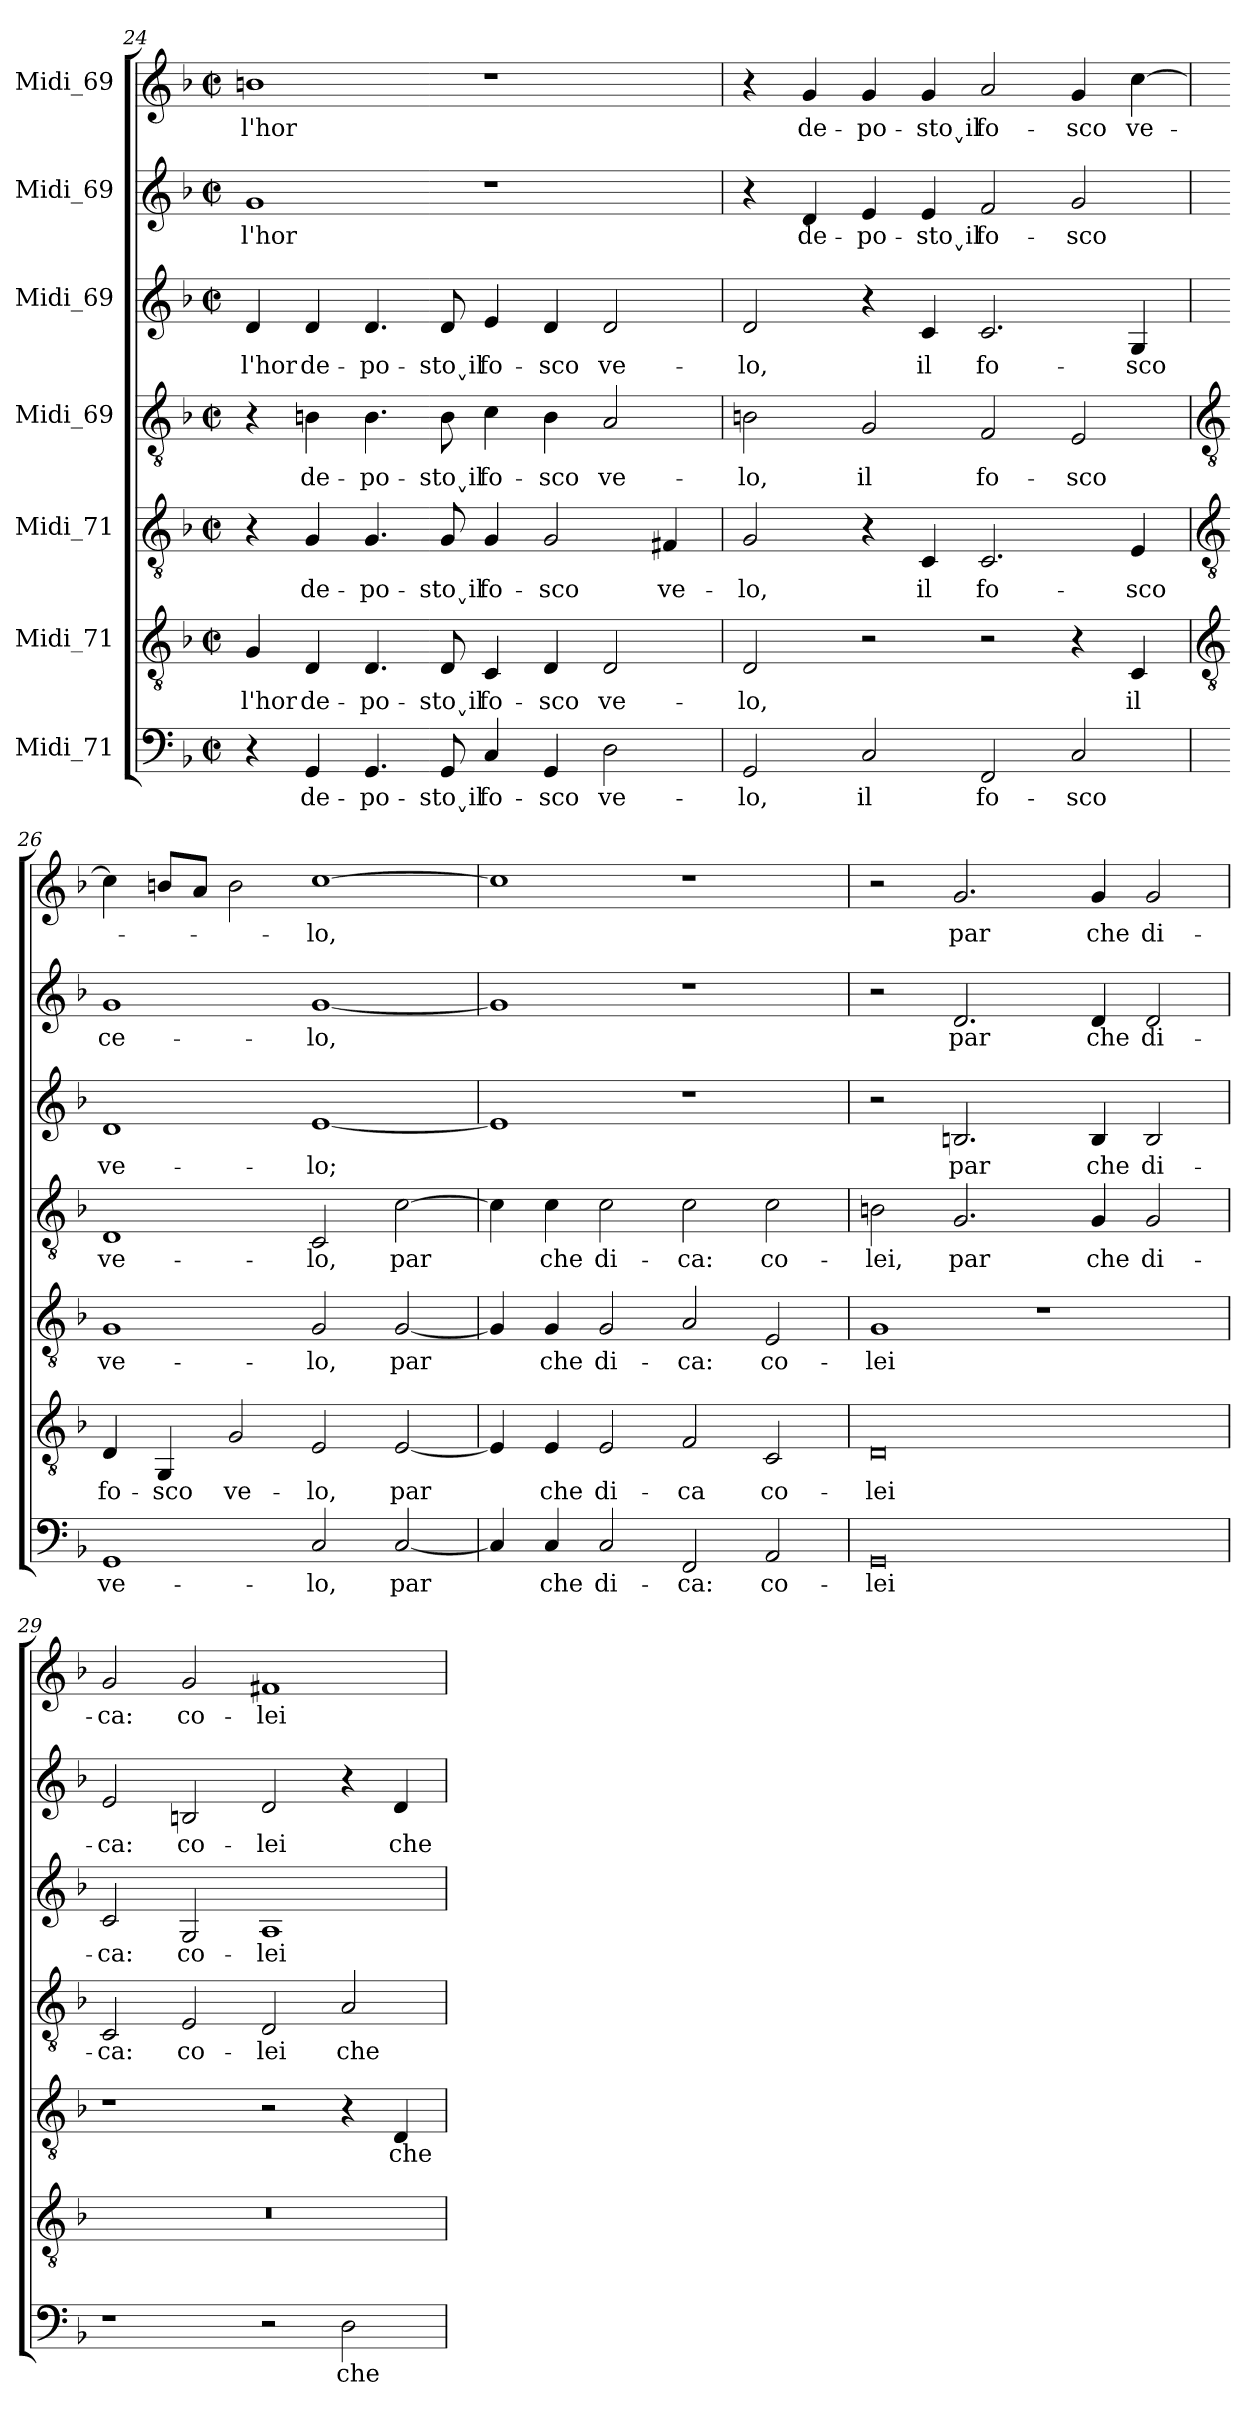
**kern	**text	**kern	**text	**kern	**text	**kern	**text	**kern	**text	**kern	**text	**kern	**text
*part7	*part7	*part6	*part6	*part5	*part5	*part4	*part4	*part3	*part3	*part2	*part2	*part1	*part1
*staff7	*staff7	*staff6	*staff6	*staff5	*staff5	*staff4	*staff4	*staff3	*staff3	*staff2	*staff2	*staff1	*staff1
*I"Midi_71	*	*I"Midi_71	*	*I"Midi_71	*	*I"Midi_69	*	*I"Midi_69	*	*I"Midi_69	*	*I"Midi_69	*
*clefF4	*	*clefGv2	*	*clefGv2	*	*clefGv2	*	*clefG2	*	*clefG2	*	*clefG2	*
*k[b-]	*	*k[b-]	*	*k[b-]	*	*k[b-]	*	*k[b-]	*	*k[b-]	*	*k[b-]	*
*F:	*	*F:	*	*F:	*	*F:	*	*F:	*	*F:	*	*F:	*
*M4/2	*	*M4/2	*	*M4/2	*	*M4/2	*	*M4/2	*	*M4/2	*	*M4/2	*
*met(c|)	*	*met(c|)	*	*met(c|)	*	*met(c|)	*	*met(c|)	*	*met(c|)	*	*met(c|)	*
=24	=24	=24	=24	=24	=24	=24	=24	=24	=24	=24	=24	=24	=24
!	!	!	!LO:LY:b	!	!	!	!	!	!LO:LY:b	!	!LO:LY:b	!	!LO:LY:b
4r	.	4G	-l'hor	4r	.	4r	.	4d	-l'hor	1g	-l'hor	1bn	-l'hor
!	!LO:LY:b	!	!LO:LY:b	!	!LO:LY:b	!	!LO:LY:b	!	!LO:LY:b	!	!	!	!
4GG	de-	4D	de-	4G	de-	4Bn	de-	4d	de-	.	.	.	.
!	!LO:LY:b	!	!LO:LY:b	!	!LO:LY:b	!	!LO:LY:b	!	!LO:LY:b	!	!	!	!
4.GG	-po-	4.D	-po-	4.G	-po-	4.B	-po-	4.d	-po-	.	.	.	.
!	!LO:LY:b	!	!LO:LY:b	!	!LO:LY:b	!	!LO:LY:b	!	!LO:LY:b	!	!	!	!
8GG	-stoˬil	8D	-stoˬil	8G	-stoˬil	8B	-stoˬil	8d	-stoˬil	.	.	.	.
!	!LO:LY:b	!	!LO:LY:b	!	!LO:LY:b	!	!LO:LY:b	!	!LO:LY:b	!	!	!	!
4C	fo-	4C	fo-	4G	fo-	4c	fo-	4e	fo-	1r	.	1r	.
!	!LO:LY:b	!	!LO:LY:b	!	!LO:LY:b	!	!LO:LY:b	!	!LO:LY:b	!	!	!	!
4GG	-sco	4D	-sco	2G	-sco	4B	-sco	4d	-sco	.	.	.	.
!	!LO:LY:b	!	!LO:LY:b	!	!	!	!LO:LY:b	!	!LO:LY:b	!	!	!	!
2D	ve-	2D	ve-	.	.	2A	ve-	2d	ve-	.	.	.	.
!	!	!	!	!	!LO:LY:b	!	!	!	!	!	!	!	!
.	.	.	.	4F#X	ve-	.	.	.	.	.	.	.	.
=25	=25	=25	=25	=25	=25	=25	=25	=25	=25	=25	=25	=25	=25
!	!LO:LY:b	!	!LO:LY:b	!	!LO:LY:b	!	!LO:LY:b	!	!LO:LY:b	!	!	!	!
2GG	-lo,	2D	-lo,	2G	-lo,	2Bn	-lo,	2d	-lo,	4r	.	4r	.
!	!	!	!	!	!	!	!	!	!	!	!LO:LY:b	!	!LO:LY:b
.	.	.	.	.	.	.	.	.	.	4d	de-	4g	de-
!	!LO:LY:b	!	!	!	!	!	!LO:LY:b	!	!	!	!LO:LY:b	!	!LO:LY:b
2C	il	2r	.	4r	.	2G	il	4r	.	4e	-po-	4g	-po-
!	!	!	!	!	!LO:LY:b	!	!	!	!LO:LY:b	!	!LO:LY:b	!	!LO:LY:b
.	.	.	.	4C	il	.	.	4c	il	4e	-stoˬil	4g	-stoˬil
!	!LO:LY:b	!	!	!	!LO:LY:b	!	!LO:LY:b	!	!LO:LY:b	!	!LO:LY:b	!	!LO:LY:b
2FF	fo-	2r	.	2.C	fo-	2F	fo-	2.c	fo-	2f	fo-	2a	fo-
!	!LO:LY:b	!	!	!	!	!	!LO:LY:b	!	!	!	!LO:LY:b	!	!LO:LY:b
2C	-sco	4r	.	.	.	2E	-sco	.	.	2g	-sco	4g	-sco
!	!	!	!LO:LY:b	!	!LO:LY:b	!	!	!	!LO:LY:b	!	!	!	!LO:LY:b
.	.	4C	il	4E	-sco	.	.	4G	-sco	.	.	[4cc	ve-
!!LO:LB:g=z
=26	=26	=26	=26	=26	=26	=26	=26	=26	=26	=26	=26	=26	=26
*	*	*clefGv2	*	*clefGv2	*	*clefGv2	*	*	*	*	*	*	*
!	!LO:LY:b	!	!LO:LY:b	!	!LO:LY:b	!	!LO:LY:b	!	!LO:LY:b	!	!LO:LY:b	!	!
1GG	ve-	4D	fo-	1G	ve-	1D	ve-	1d	ve-	1g	ce-	4cc]	.
!	!	!	!LO:LY:b	!	!	!	!	!	!	!	!	!	!
.	.	4GG	-sco	.	.	.	.	.	.	.	.	8bnL	.
.	.	.	.	.	.	.	.	.	.	.	.	8aJ	.
!	!	!	!LO:LY:b	!	!	!	!	!	!	!	!	!	!
.	.	2G	ve-	.	.	.	.	.	.	.	.	2b	.
!	!LO:LY:b	!	!LO:LY:b	!	!LO:LY:b	!	!LO:LY:b	!	!LO:LY:b	!	!LO:LY:b	!	!LO:LY:b
2C	-lo,	2E	-lo,	2G	-lo,	2C	-lo,	[1e	-lo;	[1g	-lo,	[1cc	-lo,
!	!LO:LY:b	!	!LO:LY:b	!	!LO:LY:b	!	!LO:LY:b	!	!	!	!	!	!
[2C	par	[2E	par	[2G	par	[2c	par	.	.	.	.	.	.
=27	=27	=27	=27	=27	=27	=27	=27	=27	=27	=27	=27	=27	=27
4C]	.	4E]	.	4G]	.	4c]	.	1e]	.	1g]	.	1cc]	.
!	!LO:LY:b	!	!LO:LY:b	!	!LO:LY:b	!	!LO:LY:b	!	!	!	!	!	!
4C	che	4E	che	4G	che	4c	che	.	.	.	.	.	.
!	!LO:LY:b	!	!LO:LY:b	!	!LO:LY:b	!	!LO:LY:b	!	!	!	!	!	!
2C	di-	2E	di-	2G	di-	2c	di-	.	.	.	.	.	.
!	!LO:LY:b	!	!LO:LY:b	!	!LO:LY:b	!	!LO:LY:b	!	!	!	!	!	!
2FF	-ca:	2F	-ca	2A	-ca:	2c	-ca:	1r	.	1r	.	1r	.
!	!LO:LY:b	!	!LO:LY:b	!	!LO:LY:b	!	!LO:LY:b	!	!	!	!	!	!
2AA	co-	2C	co-	2E	co-	2c	co-	.	.	.	.	.	.
=28	=28	=28	=28	=28	=28	=28	=28	=28	=28	=28	=28	=28	=28
!	!LO:LY:b	!	!LO:LY:b	!	!LO:LY:b	!	!LO:LY:b	!	!	!	!	!	!
0GG	-lei	0D	-lei	1G	-lei	2Bn	-lei,	2r	.	2r	.	2r	.
!	!	!	!	!	!	!	!LO:LY:b	!	!LO:LY:b	!	!LO:LY:b	!	!LO:LY:b
.	.	.	.	.	.	2.G	par	2.Bn	par	2.d	par	2.g	par
.	.	.	.	1r	.	.	.	.	.	.	.	.	.
!	!	!	!	!	!	!	!LO:LY:b	!	!LO:LY:b	!	!LO:LY:b	!	!LO:LY:b
.	.	.	.	.	.	4G	che	4B	che	4d	che	4g	che
!	!	!	!	!	!	!	!LO:LY:b	!	!LO:LY:b	!	!LO:LY:b	!	!LO:LY:b
.	.	.	.	.	.	2G	di-	2B	di-	2d	di-	2g	di-
=29	=29	=29	=29	=29	=29	=29	=29	=29	=29	=29	=29	=29	=29
!	!	!	!	!	!	!	!LO:LY:b	!	!LO:LY:b	!	!LO:LY:b	!	!LO:LY:b
1r	.	0r	.	1r	.	2C	-ca:	2c	-ca:	2e	-ca:	2g	-ca:
!	!	!	!	!	!	!	!LO:LY:b	!	!LO:LY:b	!	!LO:LY:b	!	!LO:LY:b
.	.	.	.	.	.	2E	co-	2G	co-	2Bn	co-	2g	co-
!	!	!	!	!	!	!	!LO:LY:b	!	!LO:LY:b	!	!LO:LY:b	!	!LO:LY:b
2r	.	.	.	2r	.	2D	-lei	1A	-lei	2d	-lei	1f#X	-lei
!	!LO:LY:b	!	!	!	!	!	!LO:LY:b	!	!	!	!	!	!
2D	che	.	.	4r	.	2A	che	.	.	4r	.	.	.
!	!	!	!	!	!LO:LY:b	!	!	!	!	!	!LO:LY:b	!	!
.	.	.	.	4D	che	.	.	.	.	4d	che	.	.
=	=	=	=	=	=	=	=	=	=	=	=	=	=
*-	*-	*-	*-	*-	*-	*-	*-	*-	*-	*-	*-	*-	*-
